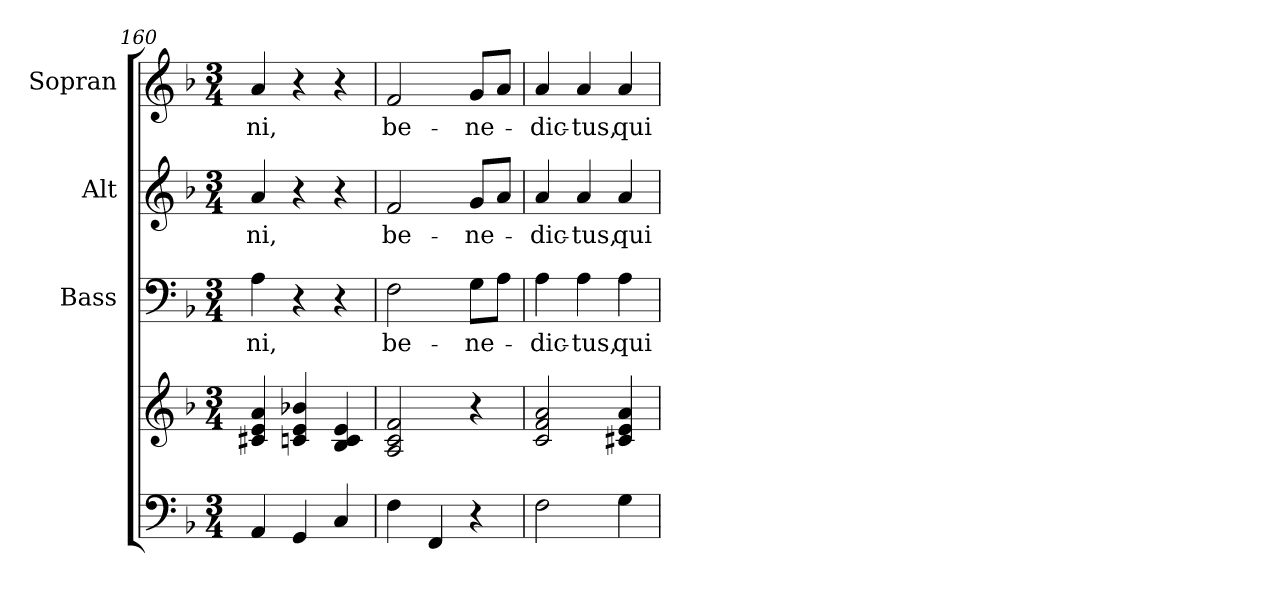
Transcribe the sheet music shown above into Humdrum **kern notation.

**kern	**kern	**kern	**text	**kern	**text	**kern	**text
*part4	*part4	*part3	*part3	*part2	*part2	*part1	*part1
*staff5	*staff4	*staff3	*staff3	*staff2	*staff2	*staff1	*staff1
*	*	*I"Bass	*	*I"Alt	*	*I"Sopran	*
*	*	*I'B.	*	*I'A.	*	*I'S.	*
*clefF4	*clefG2	*clefF4	*	*clefG2	*	*clefG2	*
*k[b-]	*k[b-]	*k[b-]	*	*k[b-]	*	*k[b-]	*
*F:	*F:	*F:	*	*F:	*	*F:	*
*M3/4	*M3/4	*M3/4	*	*M3/4	*	*M3/4	*
=160	=160	=160	=160	=160	=160	=160	=160
!	!	!	!LO:LY:b	!	!LO:LY:b	!	!LO:LY:b
4AA/	4c#X/ 4e/ 4a/	4A\	-ni,	4a/	-ni,	4a/	-ni,
4GG/	4cn/ 4e/ 4b-X/	4r	.	4r	.	4r	.
4C/	4B-/ 4c/ 4e/	4r	.	4r	.	4r	.
=161	=161	=161	=161	=161	=161	=161	=161
!	!	!	!LO:LY:b	!	!LO:LY:b	!	!LO:LY:b
4F\	2A/ 2c/ 2f/	2F\	be-	2f/	be-	2f/	be-
4FF/	.	.	.	.	.	.	.
!	!	!	!LO:LY:b	!	!LO:LY:b	!	!LO:LY:b
4r	4r	8G\L	-ne-	8g/L	-ne-	8g/L	-ne-
.	.	8A\J	.	8a/J	.	8a/J	.
!!LO:LB:g=z
=162	=162	=162	=162	=162	=162	=162	=162
!	!	!	!LO:LY:b	!	!LO:LY:b	!	!LO:LY:b
2F\	2c/ 2f/ 2a/	4A\	-dic-	4a/	-dic-	4a/	-dic-
!	!	!	!LO:LY:b	!	!LO:LY:b	!	!LO:LY:b
.	.	4A\	-tus,	4a/	-tus,	4a/	-tus,
!	!	!	!LO:LY:b	!	!LO:LY:b	!	!LO:LY:b
4G\	4c#X/ 4e/ 4a/	4A\	qui	4a/	qui	4a/	qui
=	=	=	=	=	=	=	=
*-	*-	*-	*-	*-	*-	*-	*-
